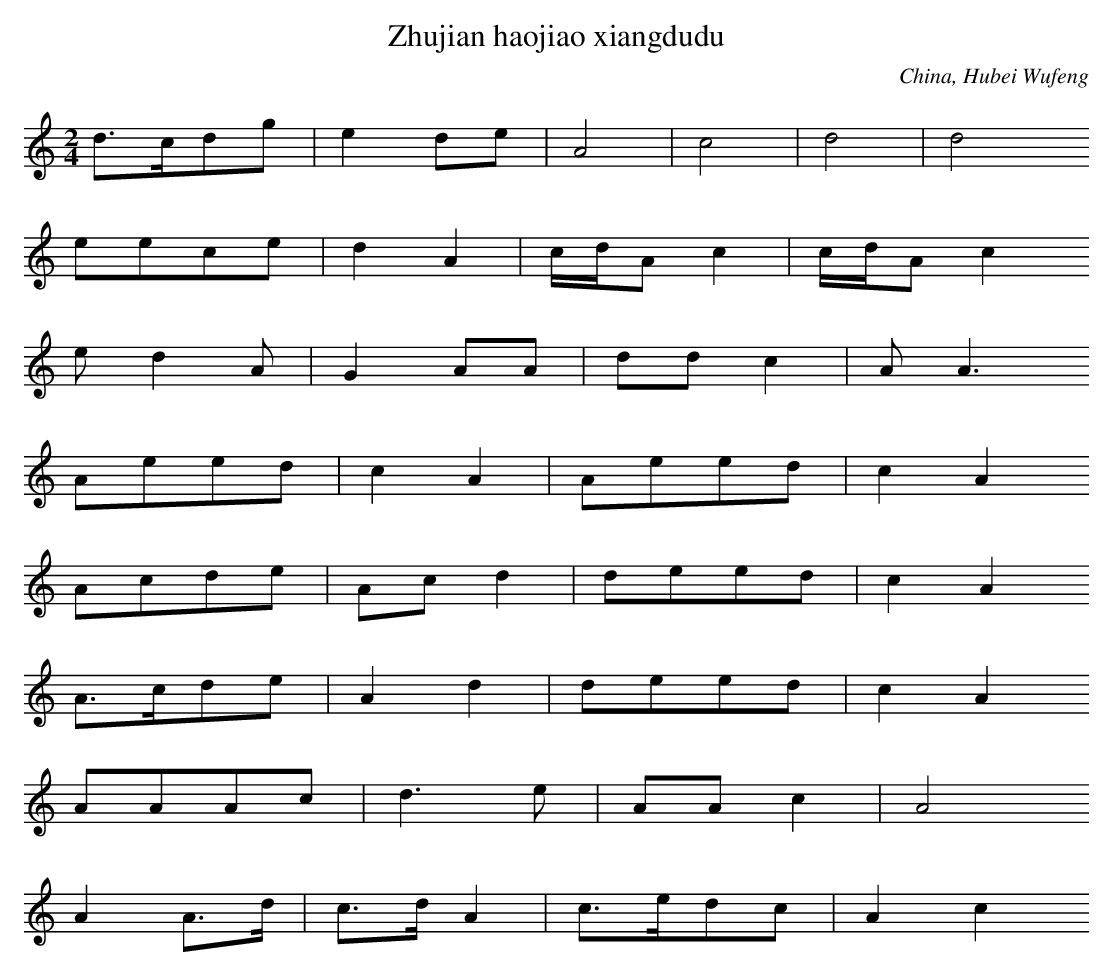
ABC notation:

X:1
T: Zhujian haojiao xiangdudu
O: China, Hubei Wufeng
M: 2/4
L: 1/16
K: C
d3cd2g2 | e4d2e2 | A8 | c8 | d8 | d8
e2e2c2e2 | d4A4 | cdA2c4 | cdA2c4
e2d4A2 | G4A2A2 | d2d2c4 | A2A6
A2e2e2d2 | c4A4 | A2e2e2d2 | c4A4
A2c2d2e2 | A2c2d4 | d2e2e2d2 | c4A4
A3cd2e2 | A4d4 | d2e2e2d2 | c4A4
A2A2A2c2 | d6e2 | A2A2c4 | A8
A4A3d | c3dA4 | c3ed2c2 | A4c4
